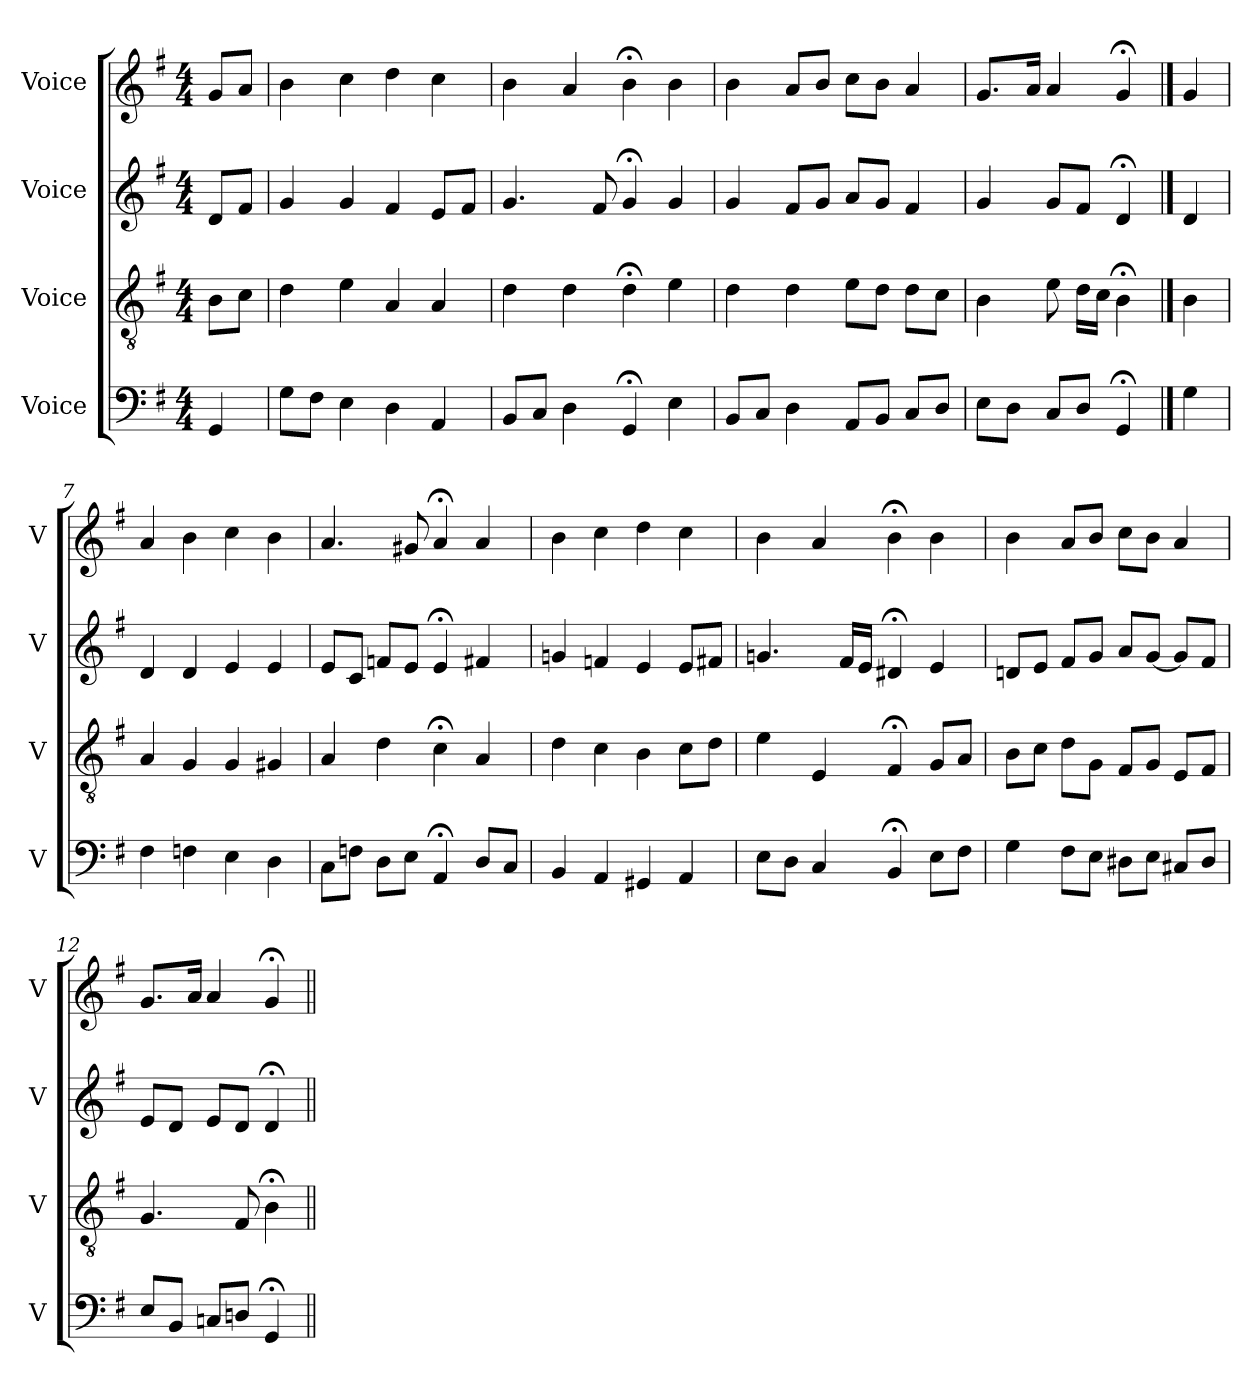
**kern	**kern	**kern	**kern
*part4	*part3	*part2	*part1
*staff4	*staff3	*staff2	*staff1
*I"Voice	*I"Voice	*I"Voice	*I"Voice
*I'V	*I'V	*I'V	*I'V
*clefF4	*clefGv2	*clefG2	*clefG2
*k[f#]	*k[f#]	*k[f#]	*k[f#]
*M4/4	*M4/4	*M4/4	*M4/4
*MM100	*MM100	*MM100	*MM100
=1	=1	=1	=1
4GG/	8B\L	8d/L	8g/L
.	8c\J	8f#/J	8a/J
=2	=2	=2	=2
8G\L	4d\	4g/	4b\
8F#\J	.	.	.
4E\	4e\	4g/	4cc\
4D\	4A/	4f#/	4dd\
4AA/	4A/	8e/L	4cc\
.	.	8f#/J	.
=3	=3	=3	=3
8BB/L	4d\	4.g/	4b\
8C/J	.	.	.
4D\	4d\	.	4a/
.	.	8f#/	.
4GG;/	4d;\	4g;/	4b;\
4E\	4e\	4g/	4b\
=4	=4	=4	=4
8BB/L	4d\	4g/	4b\
8C/J	.	.	.
4D\	4d\	8f#/L	8a/L
.	.	8g/J	8b/J
8AA/L	8e\L	8a/L	8cc\L
8BB/J	8d\J	8g/J	8b\J
8C/L	8d\L	4f#/	4a/
8D/J	8c\J	.	.
=5	=5	=5	=5
8E\L	4B\	4g/	8.g/L
8D\J	.	.	.
.	.	.	16a/Jk
8C/L	8e\	8g/L	4a/
8D/J	16d\LL	8f#/J	.
.	16c\JJ	.	.
4GG;/	4B;\	4d;/	4g;/
==6	==6	==6	==6
4G\	4B\	4d/	4g/
=7	=7	=7	=7
4F#\	4A/	4d/	4a/
4Fn\	4G/	4d/	4b\
4E\	4G/	4e/	4cc\
4D\	4G#X/	4e/	4b\
!!LO:LB:g=z
=8	=8	=8	=8
8C\L	4A/	8e/L	4.a/
8Fn\J	.	8c/J	.
8D\L	4d\	8fn/L	.
8E\J	.	8e/J	8g#X/
4AA;/	4c;\	4e;/	4a;/
8D/L	4A/	4f#X/	4a/
8C/J	.	.	.
=9	=9	=9	=9
4BB/	4d\	4gn/	4b\
4AA/	4c\	4fn/	4cc\
4GG#X/	4B\	4e/	4dd\
4AA/	8c\L	8e/L	4cc\
.	8d\J	8f#X/J	.
=10	=10	=10	=10
8E\L	4e\	4.gn/	4b\
8D\J	.	.	.
4C/	4E/	.	4a/
.	.	16f#/LL	.
.	.	16e/JJ	.
4BB;/	4F#;/	4d#X;/	4b;\
8E\L	8G/L	4e/	4b\
8F#\J	8A/J	.	.
=11	=11	=11	=11
4G\	8B\L	8dn/L	4b\
.	8c\J	8e/J	.
8F#\L	8d\L	8f#/L	8a/L
8E\J	8G\J	8g/J	8b/J
8D#X\L	8F#/L	8a/L	8cc\L
8E\J	8G/J	[8g/J	8b\J
8C#X/L	8E/L	8g/L]	4a/
8D#/J	8F#/J	8f#/J	.
=12	=12	=12	=12
8E/L	4.G/	8e/L	8.g/L
8BB/J	.	8d/J	.
.	.	.	16a/Jk
8Cn/L	.	8e/L	4a/
8Dn/J	8F#/	8d/J	.
4GG;/	4B;\	4d;/	4g;/
=||	=||	=||	=||
*-	*-	*-	*-
